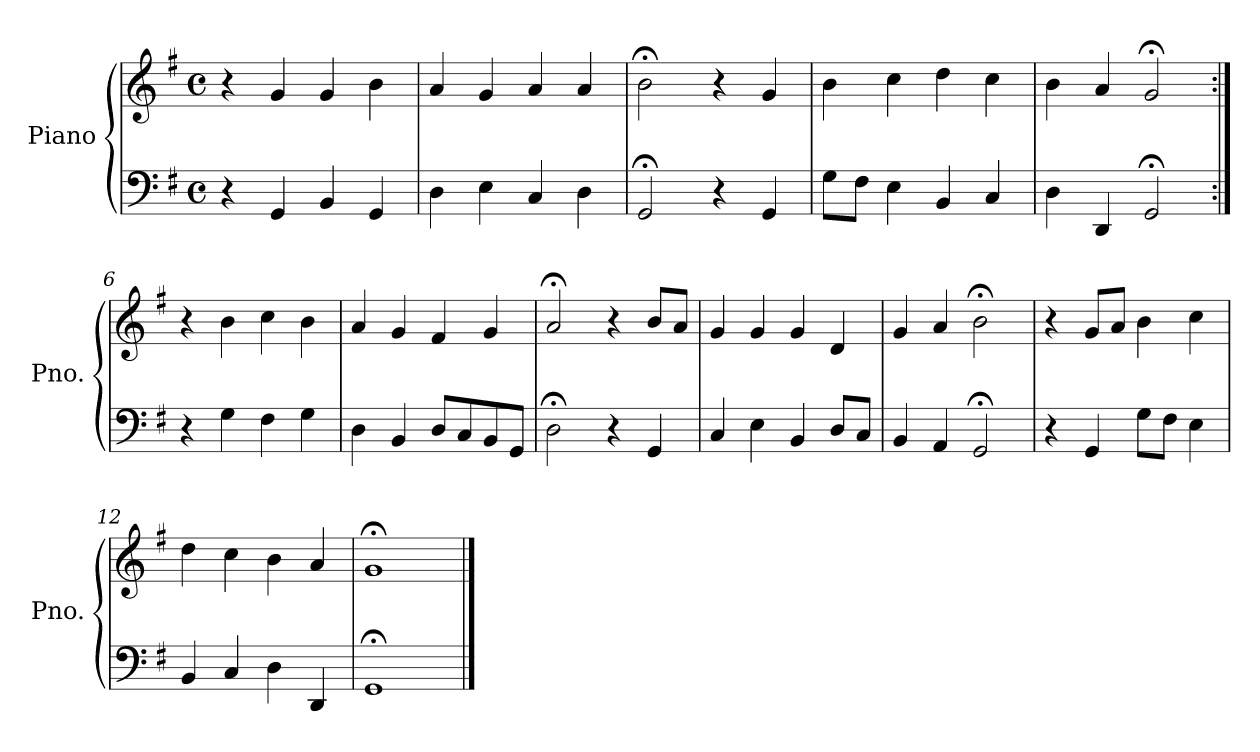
**kern	**kern
*part1	*part1
*staff2	*staff1
*I"Piano	*
*I'Pno.	*
*clefF4	*clefG2
*k[f#]	*k[f#]
*M4/4	*M4/4
*met(c)	*met(c)
=1	=1
4r	4r
4GG/	4g/
4BB/	4g/
4GG/	4b\
=2	=2
4D\	4a/
4E\	4g/
4C/	4a/
4D\	4a/
=3	=3
2GG;</	2b;<\
4r	4r
4GG/	4g/
=4	=4
8G\L	4b\
8F#\J	.
4E\	4cc\
4BB/	4dd\
4C/	4cc\
=5	=5
4D\	4b\
4DD/	4a/
2GG;</	2g;</
=6:|!	=6:|!
4r	4r
4G\	4b\
4F#\	4cc\
4G\	4b\
=7	=7
4D\	4a/
4BB/	4g/
8D/L	4f#/
8C/	.
8BB/	4g/
8GG/J	.
!!LO:LB:g=z
=8	=8
2D;<\	2a;</
4r	4r
4GG/	8b/L
.	8a/J
=9	=9
4C/	4g/
4E\	4g/
4BB/	4g/
8D/L	4d/
8C/J	.
=10	=10
4BB/	4g/
4AA/	4a/
2GG;</	2b;<\
=11	=11
4r	4r
4GG/	8g/L
.	8a/J
8G\L	4b\
8F#\J	.
4E\	4cc\
=12	=12
4BB/	4dd\
4C/	4cc\
4D\	4b\
4DD/	4a/
=13	=13
1GG;<	1g;<
==	==
*-	*-
